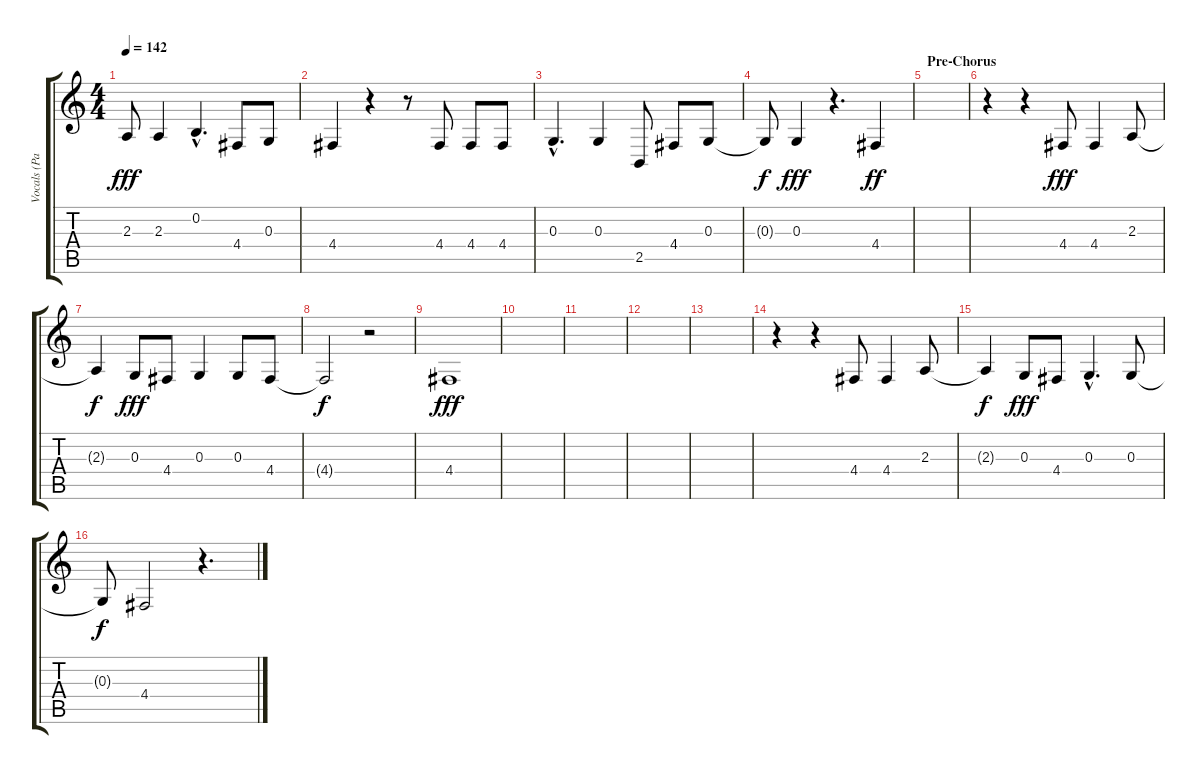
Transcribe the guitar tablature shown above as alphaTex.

\track ("Vocals (Paul)" "Vocals (Pa") {instrument tenorsax}
\staff {score tabs}
\tuning (E4 B3 G3 D3 A2 E2) {hide}
\ts (4 4)
\tempo 142
\clef g2
\ks c
2.3.8{dy fff} 2.3.4 0.2{hac}.4{d} 4.4.8 0.3.8 |
4.4.4 r.4 r.8 4.4.8 4.4.8 4.4.8 |
0.3{hac}.4{d} 0.3.4 2.5.8 4.4.8 0.3.8 |
0.3{t}.8{dy f} 0.3.4{dy fff} r.4{d} 4.4.4{dy ff} |
\section ("" "Pre-Chorus")
|
r.4 r.4 4.4.8{dy fff} 4.4.4 2.3.8 |
2.3{t}.4{dy f} 0.3.8{dy fff} 4.4.8 0.3.4 0.3.8 4.4.8 |
4.4{t}.2{dy f} r.2 |
4.4.1{dy fff} |
|
|
|
|
r.4 r.4 4.4.8 4.4.4 2.3.8 |
2.3{t}.4{dy f} 0.3.8{dy fff} 4.4.8 0.3{hac}.4{d} 0.3.8 |
0.3{t}.8{dy f} 4.4.2 r.4{d}
